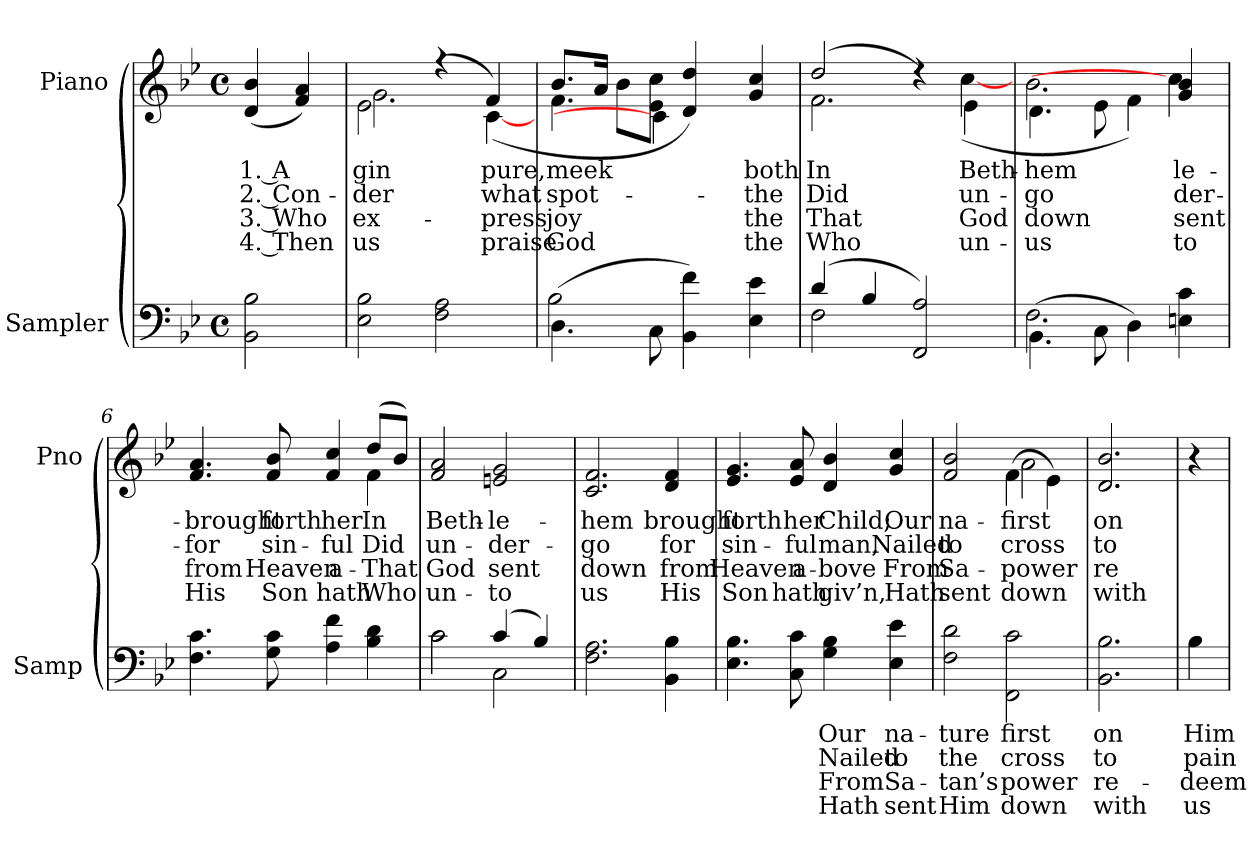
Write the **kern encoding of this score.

**kern	**text	**text	**text	**text	**kern	**text	**text	**text	**text
*part2	*part2	*part2	*part2	*part2	*part1	*part1	*part1	*part1	*part1
*staff2	*staff2	*staff2	*staff2	*staff2	*staff1	*staff1	*staff1	*staff1	*staff1
*I"Sampler	*	*	*	*	*I"Piano	*	*	*	*
*I'Samp	*	*	*	*	*I'Pno	*	*	*	*
*clefF4	*	*	*	*	*clefG2	*	*	*	*
*k[b-e-]	*	*	*	*	*k[b-e-]	*	*	*	*
*B-:	*	*	*	*	*B-:	*	*	*	*
*M4/4	*	*	*	*	*M4/4	*	*	*	*
*met(c)	*	*	*	*	*met(c)	*	*	*	*
=1	=1	=1	=1	=1	=1	=1	=1	=1	=1
2BB- 2B-	.	.	.	.	(4d 4b-	1. A	2. Con-	3. Who	4. Then
.	.	.	.	.	4f 4a)	.	.	.	.
=2	=2	=2	=2	=2	=2	=2	=2	=2	=2
*	*	*	*	*	*^	*	*	*	*
2E- 2B-	.	.	.	.	2e-\	2.g	-gin	-der	ex-	us
2F 2A	.	.	.	.	(4r	.	.	.	.	.
.	.	.	.	.	4f/)	([4c	pure,	what	-press	praise
=3	=3	=3	=3	=3	=3	=3	=3	=3	=3	=3
*^	*	*	*	*	*	*	*	*	*	*
(4.D\	2B-	.	.	.	.	8.b-/L	4.f	meek	spot-	joy	God
.	.	.	.	.	.	16a/Jk	.	.	.	.	.
.	.	.	.	.	.	8b-\L	.	.	.	.	.
8C\	.	.	.	.	.	8e-\ 8cc\J	4c]	.	.	.	.
4BB- 4f)	2ryy	.	.	.	.	4d 4dd)	.	.	.	.	.
.	.	.	.	.	.	.	4.ryy	.	.	.	.
4E- 4e-	.	.	.	.	.	4g 4cc	.	both	the	the	the
=4	=4	=4	=4	=4	=4	=4	=4	=4	=4	=4	=4
(4d/	2F	.	.	.	.	(2dd/	2.f	In	Did	That	Who
4B-/	.	.	.	.	.	.	.	.	.	.	.
2FF 2A)	2ryy	.	.	.	.	4r)	.	.	.	.	.
.	.	.	.	.	.	4e-\	([4cc	Beth-	un-	God	un-
=5	=5	=5	=5	=5	=5	=5	=5	=5	=5	=5	=5
(4.BB-\	2.F	.	.	.	.	4.d\	2.b-	-hem	-go	down	us
8C\	.	.	.	.	.	8e-\	.	.	.	.	.
4D\)	.	.	.	.	.	4f\)	.	.	.	.	.
4En 4c	4ryy	.	.	.	.	4g 4b-	4cc]	-le-	-der-	sent	-to
*v	*v	*	*	*	*	*	*	*	*	*	*
=6	=6	=6	=6	=6	=6	=6	=6	=6	=6	=6
4.F 4.c	.	.	.	.	4.f 4.a	2.ryy	brought	for	from	His
8G 8c	.	.	.	.	8f 8b-	.	forth	sin-	Heaven	Son
4A 4f	.	.	.	.	4f 4cc	.	her	-ful	a-	hath
4B- 4d	.	.	.	.	(8dd/L	4f	In	Did	That	Who
.	.	.	.	.	8b-/J)	.	.	.	.	.
*	*	*	*	*	*v	*v	*	*	*	*
=7	=7	=7	=7	=7	=7	=7	=7	=7	=7
*^	*	*	*	*	*	*	*	*	*
2c\	2c	.	.	.	.	2f 2a	Beth-	un-	God	un-
(4c/	2C	.	.	.	.	2en 2g	-le-	-der-	sent	-to
4B-/)	.	.	.	.	.	.	.	.	.	.
*v	*v	*	*	*	*	*	*	*	*	*
=8	=8	=8	=8	=8	=8	=8	=8	=8	=8
2.F 2.A	.	.	.	.	2.c 2.f	-hem	-go	down	us
4BB- 4B-	.	.	.	.	4d 4f	brought	for	from	His
=9	=9	=9	=9	=9	=9	=9	=9	=9	=9
4.E- 4.B-	.	.	.	.	4.e- 4.g	forth	sin-	Heaven	Son
8C 8c	.	.	.	.	8e- 8a	her	-ful	a-	hath
4G 4B-	Our	Nailed	From	Hath	4d 4b-	Child;	man,	-bove	giv’n,
4E- 4e-	na-	to	Sa-	sent	4g 4cc	Our	Nailed	From	Hath
=10	=10	=10	=10	=10	=10	=10	=10	=10	=10
*	*	*	*	*	*^	*	*	*	*
2F 2d	-ture	the	-tan’s	Him	2f 2b-	2ryy	na-	to	Sa-	sent
2FF 2c	first	cross	power	down	(4f\	2a	first	cross	power	down
.	.	.	.	.	4e-\)	.	.	.	.	.
*	*	*	*	*	*v	*v	*	*	*	*
=11	=11	=11	=11	=11	=11	=11	=11	=11	=11
2.BB-\ 2.B-\	on	to	re-	with	2.d 2.b-	on	to	re-	with
=12	=12	=12	=12	=12	=12	=12	=12	=12	=12
4B-\	Him	pain	-deem-	us	4r	.	.	.	.
=	=	=	=	=	=	=	=	=	=
*-	*-	*-	*-	*-	*-	*-	*-	*-	*-
